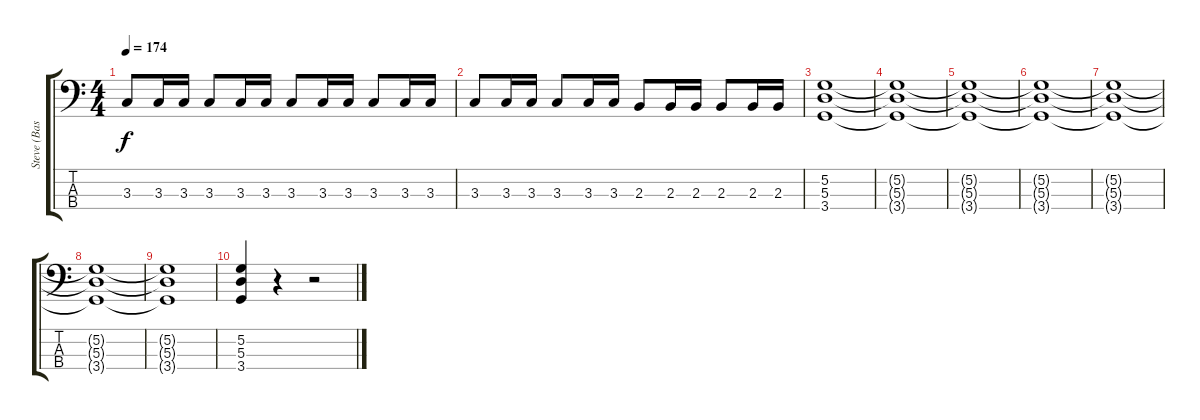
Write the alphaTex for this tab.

\track ("Steve (Bass)" "Steve (Bas") {instrument electricbassfinger}
\staff {score tabs}
\tuning (G2 D2 A1 E1) {hide}
\ts (4 4)
\tempo 174
\clef f4
\ks c
3.3.8{dy f} 3.3.16 3.3.16 3.3.8 3.3.16 3.3.16 3.3.8 3.3.16 3.3.16 3.3.8 3.3.16 3.3.16 |
3.3.8 3.3.16 3.3.16 3.3.8 3.3.16 3.3.16 2.3.8 2.3.16 2.3.16 2.3.8 2.3.16 2.3.16 |
(5.2 5.3 3.4).1 |
(5.2{t} 5.3{t} 3.4{t}).1 |
(5.2{t} 5.3{t} 3.4{t}).1 |
(5.2{t} 5.3{t} 3.4{t}).1 |
(5.2{t} 5.3{t} 3.4{t}).1 |
(5.2{t} 5.3{t} 3.4{t}).1 |
(5.2{t} 5.3{t} 3.4{t}).1 |
(5.2 5.3 3.4).4 r.4 r.2
